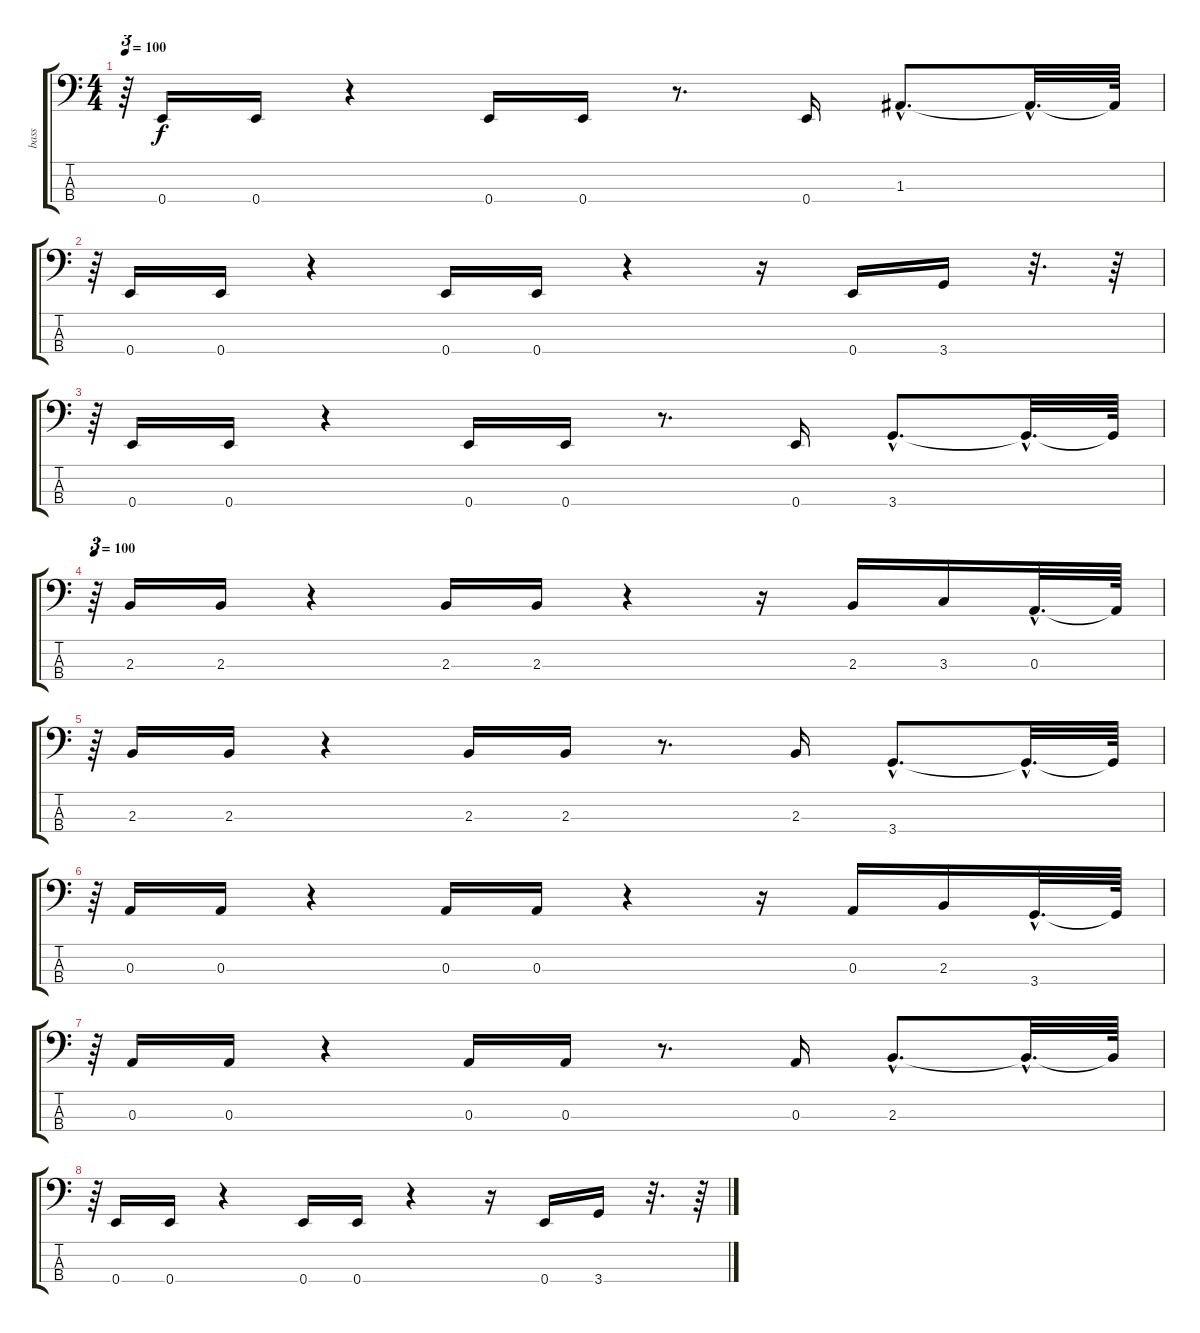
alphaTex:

\track ("bass" "bass") {instrument electricbassfinger}
\staff {score tabs}
\tuning (G2 D2 A1 E1) {hide}
\ts (4 4)
\tempo 100
\clef f4
\ks c
r.64{tu (3 2) dy f} 0.4.16 0.4.16 r.4 0.4.16 0.4.16 r.8{d} 0.4.16 1.3{hac}.8{d} 1.3{hac t}.32{d} 1.3{t}.64 |
r.64{tu (3 2)} 0.4.16 0.4.16 r.4 0.4.16 0.4.16 r.4 r.16 0.4.16 3.4.16 r.32{d} r.64 |
r.64{tu (3 2)} 0.4.16 0.4.16 r.4 0.4.16 0.4.16 r.8{d} 0.4.16 3.4{hac}.8{d} 3.4{hac t}.32{d} 3.4{t}.64 |
\tempo 100
r.64{tu (3 2)} 2.3.16 2.3.16 r.4 2.3.16 2.3.16 r.4 r.16 2.3.16 3.3.16 0.3{hac}.32{d} 0.3{t}.64 |
r.64{tu (3 2)} 2.3.16 2.3.16 r.4 2.3.16 2.3.16 r.8{d} 2.3.16 3.4{hac}.8{d} 3.4{hac t}.32{d} 3.4{t}.64 |
r.64{tu (3 2)} 0.3.16 0.3.16 r.4 0.3.16 0.3.16 r.4 r.16 0.3.16 2.3.16 3.4{hac}.32{d} 3.4{t}.64 |
r.64{tu (3 2)} 0.3.16 0.3.16 r.4 0.3.16 0.3.16 r.8{d} 0.3.16 2.3{hac}.8{d} 2.3{hac t}.32{d} 2.3{t}.64 |
r.64{tu (3 2)} 0.4.16 0.4.16 r.4 0.4.16 0.4.16 r.4 r.16 0.4.16 3.4.16 r.32{d} r.64
